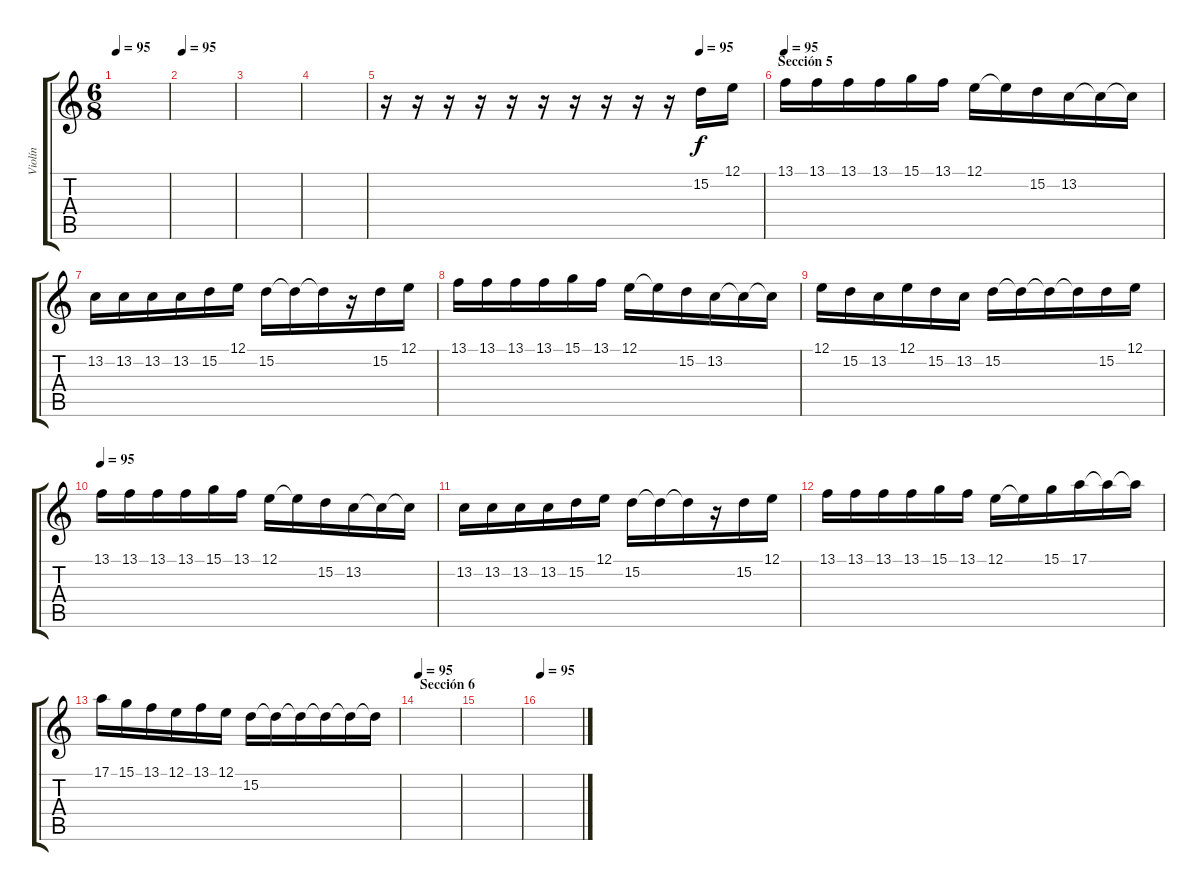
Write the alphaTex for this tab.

\track ("Violín" "Violín") {instrument violin}
\staff {score tabs}
\tuning (E4 B3 G3 D3 A2 E2) {hide}
\ts (6 8)
\tempo 95
\clef g2
\ks c
|
\tempo 95
|
|
|
\tempo (95 0.8333333333333334)
r.16 r.16 r.16 r.16 r.16 r.16 r.16 r.16 r.16 r.16 15.2.16 12.1.16 |
\section ("" "Sección 5")
\tempo 95
13.1.16 13.1.16 13.1.16 13.1.16 15.1.16 13.1.16 12.1.16 12.1{t}.16 15.2.16 13.2.16 13.2{t}.16 13.2{t}.16 |
13.2.16 13.2.16 13.2.16 13.2.16 15.2.16 12.1.16 15.2.16 15.2{t}.16 15.2{t}.16 r.16 15.2.16 12.1.16 |
13.1.16 13.1.16 13.1.16 13.1.16 15.1.16 13.1.16 12.1.16 12.1{t}.16 15.2.16 13.2.16 13.2{t}.16 13.2{t}.16 |
12.1.16 15.2.16 13.2.16 12.1.16 15.2.16 13.2.16 15.2.16 15.2{t}.16 15.2{t}.16 15.2{t}.16 15.2.16 12.1.16 |
\tempo 95
13.1.16 13.1.16 13.1.16 13.1.16 15.1.16 13.1.16 12.1.16 12.1{t}.16 15.2.16 13.2.16 13.2{t}.16 13.2{t}.16 |
13.2.16 13.2.16 13.2.16 13.2.16 15.2.16 12.1.16 15.2.16 15.2{t}.16 15.2{t}.16 r.16 15.2.16 12.1.16 |
13.1.16 13.1.16 13.1.16 13.1.16 15.1.16 13.1.16 12.1.16 12.1{t}.16 15.1.16 17.1.16 17.1{t}.16 17.1{t}.16 |
17.1.16 15.1.16 13.1.16 12.1.16 13.1.16 12.1.16 15.2.16 15.2{t}.16 15.2{t}.16 15.2{t}.16 15.2{t}.16 15.2{t}.16 |
\section ("" "Sección 6")
\tempo 95
|
|
\tempo 95
